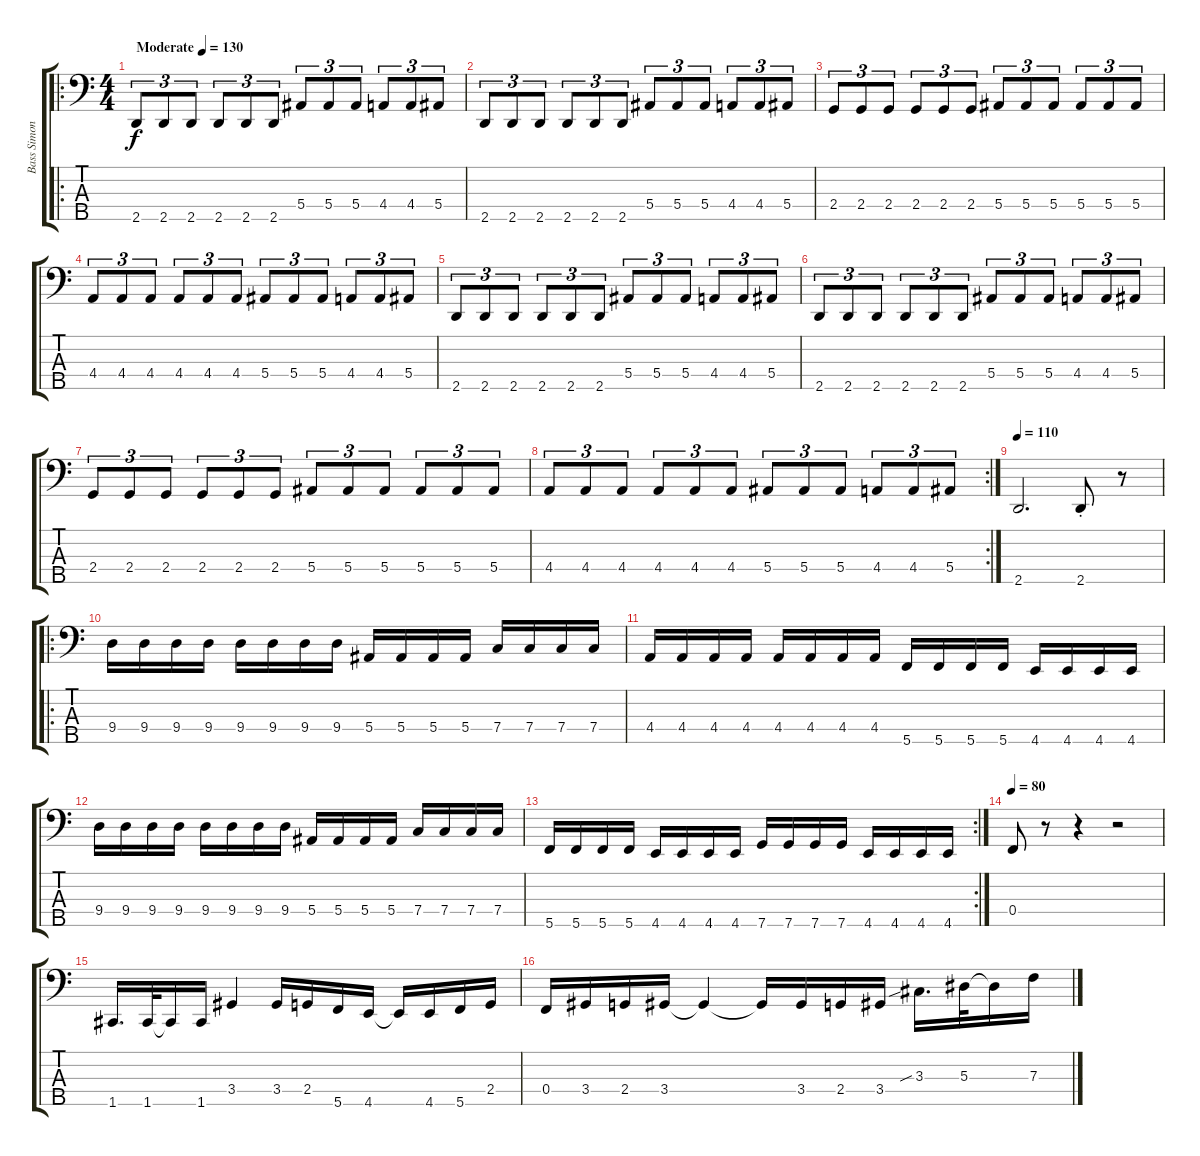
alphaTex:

\track ("Bass SimonD" "Bass Simon") {instrument electricbasspick}
\staff {score tabs}
\tuning (Ab2 Eb2 Bb1 F1 C1) {hide}
\ro
\ts (4 4)
\tempo (130 "Moderate")
\clef f4
\ks c
2.5.8{tu (3 2) dy f instrument electricbasspick} 2.5.8{tu (3 2)} 2.5.8{tu (3 2)} 2.5.8{tu (3 2)} 2.5.8{tu (3 2)} 2.5.8{tu (3 2)} 5.4.8{tu (3 2)} 5.4.8{tu (3 2)} 5.4.8{tu (3 2)} 4.4.8{tu (3 2)} 4.4.8{tu (3 2)} 5.4.8{tu (3 2)} |
2.5.8{tu (3 2)} 2.5.8{tu (3 2)} 2.5.8{tu (3 2)} 2.5.8{tu (3 2)} 2.5.8{tu (3 2)} 2.5.8{tu (3 2)} 5.4.8{tu (3 2)} 5.4.8{tu (3 2)} 5.4.8{tu (3 2)} 4.4.8{tu (3 2)} 4.4.8{tu (3 2)} 5.4.8{tu (3 2)} |
2.4.8{tu (3 2)} 2.4.8{tu (3 2)} 2.4.8{tu (3 2)} 2.4.8{tu (3 2)} 2.4.8{tu (3 2)} 2.4.8{tu (3 2)} 5.4.8{tu (3 2)} 5.4.8{tu (3 2)} 5.4.8{tu (3 2)} 5.4.8{tu (3 2)} 5.4.8{tu (3 2)} 5.4.8{tu (3 2)} |
4.4.8{tu (3 2)} 4.4.8{tu (3 2)} 4.4.8{tu (3 2)} 4.4.8{tu (3 2)} 4.4.8{tu (3 2)} 4.4.8{tu (3 2)} 5.4.8{tu (3 2)} 5.4.8{tu (3 2)} 5.4.8{tu (3 2)} 4.4.8{tu (3 2)} 4.4.8{tu (3 2)} 5.4.8{tu (3 2)} |
2.5.8{tu (3 2)} 2.5.8{tu (3 2)} 2.5.8{tu (3 2)} 2.5.8{tu (3 2)} 2.5.8{tu (3 2)} 2.5.8{tu (3 2)} 5.4.8{tu (3 2)} 5.4.8{tu (3 2)} 5.4.8{tu (3 2)} 4.4.8{tu (3 2)} 4.4.8{tu (3 2)} 5.4.8{tu (3 2)} |
2.5.8{tu (3 2)} 2.5.8{tu (3 2)} 2.5.8{tu (3 2)} 2.5.8{tu (3 2)} 2.5.8{tu (3 2)} 2.5.8{tu (3 2)} 5.4.8{tu (3 2)} 5.4.8{tu (3 2)} 5.4.8{tu (3 2)} 4.4.8{tu (3 2)} 4.4.8{tu (3 2)} 5.4.8{tu (3 2)} |
2.4.8{tu (3 2)} 2.4.8{tu (3 2)} 2.4.8{tu (3 2)} 2.4.8{tu (3 2)} 2.4.8{tu (3 2)} 2.4.8{tu (3 2)} 5.4.8{tu (3 2)} 5.4.8{tu (3 2)} 5.4.8{tu (3 2)} 5.4.8{tu (3 2)} 5.4.8{tu (3 2)} 5.4.8{tu (3 2)} |
\rc 2
4.4.8{tu (3 2)} 4.4.8{tu (3 2)} 4.4.8{tu (3 2)} 4.4.8{tu (3 2)} 4.4.8{tu (3 2)} 4.4.8{tu (3 2)} 5.4.8{tu (3 2)} 5.4.8{tu (3 2)} 5.4.8{tu (3 2)} 4.4.8{tu (3 2)} 4.4.8{tu (3 2)} 5.4.8{tu (3 2)} |
\tempo 110
2.5.2{d} 2.5{st}.8 r.8 |
\ro
9.4.16 9.4.16 9.4.16 9.4.16 9.4.16 9.4.16 9.4.16 9.4.16 5.4.16 5.4.16 5.4.16 5.4.16 7.4.16 7.4.16 7.4.16 7.4.16 |
4.4.16 4.4.16 4.4.16 4.4.16 4.4.16 4.4.16 4.4.16 4.4.16 5.5.16 5.5.16 5.5.16 5.5.16 4.5.16 4.5.16 4.5.16 4.5.16 |
9.4.16 9.4.16 9.4.16 9.4.16 9.4.16 9.4.16 9.4.16 9.4.16 5.4.16 5.4.16 5.4.16 5.4.16 7.4.16 7.4.16 7.4.16 7.4.16 |
\rc 2
5.5.16 5.5.16 5.5.16 5.5.16 4.5.16 4.5.16 4.5.16 4.5.16 7.5.16 7.5.16 7.5.16 7.5.16 4.5.16 4.5.16 4.5.16 4.5.16 |
\tempo 80
0.4.8 r.8 r.4 r.2 |
1.5.16{d} 1.5.32 1.5{t}.16 1.5.16 3.4.4 3.4.16 2.4.16 5.5.16 4.5.16 4.5{t}.16 4.5.16 5.5.16 2.4.16 |
0.4.16 3.4.16 2.4.16 3.4.16 3.4{t}.4 3.4{t}.16 3.4.16 2.4.16 3.4.16 3.3{sib}.16{d} 5.3.32 5.3{t}.16 7.3.16
